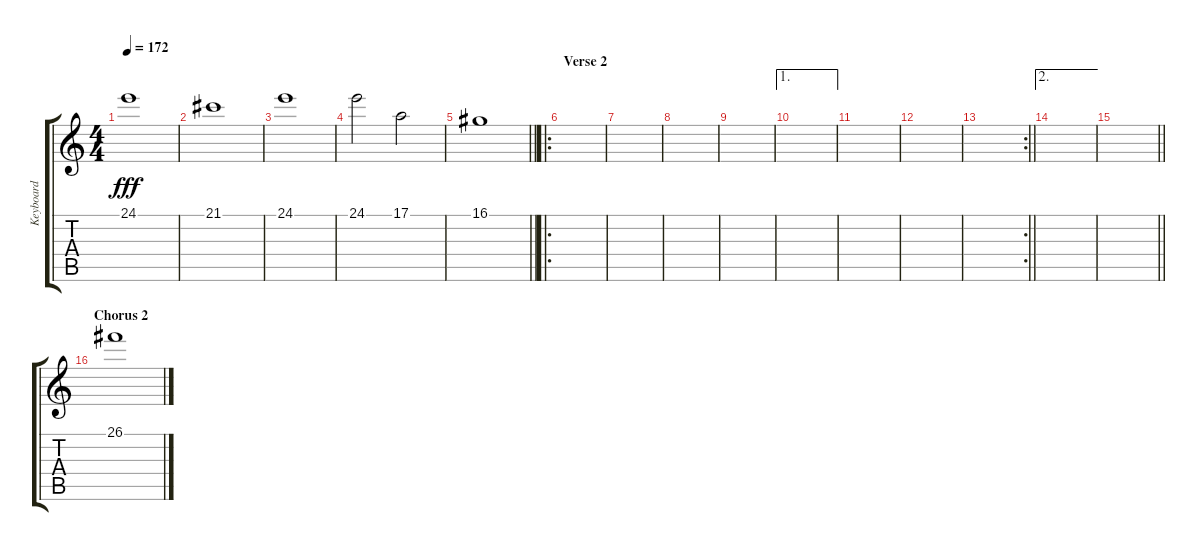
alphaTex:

\track ("Keyboard" "Keyboard") {instrument stringensemble1}
\staff {score tabs}
\tuning (E4 B3 G3 D3 A2 E2) {hide}
\ts (4 4)
\tempo 172
\clef g2
\ks c
24.1.1{dy fff} |
21.1.1 |
24.1.1 |
24.1.2 17.1.2 |
\barLineRight lightlight
16.1.1 |
\ro
\section ("" "Verse 2")
|
|
|
|
\ae 1
|
|
|
\rc 2
\barLineRight lightlight
|
\ae 2
|
\barLineRight lightlight
|
\section ("" "Chorus 2")
26.1.1
